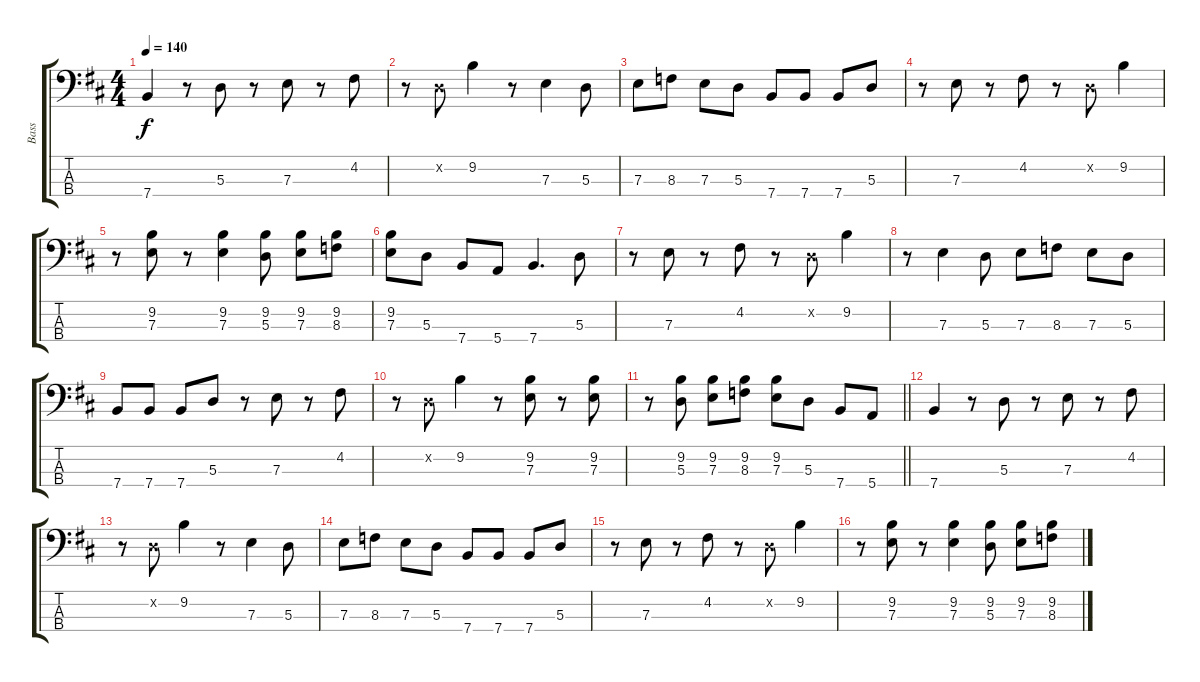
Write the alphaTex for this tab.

\track ("Bass" "Bass") {instrument electricbassfinger}
\staff {score tabs}
\tuning (G2 D2 A1 E1) {hide}
\ts (4 4)
\tempo 140
\clef f4
\ks d
7.4.4{dy f} r.8 5.3.8 r.8 7.3.8 r.8 4.2.8 |
r.8 0.2{x}.8 9.2.4 r.8 7.3.4 5.3.8 |
7.3.8 8.3.8 7.3.8 5.3.8 7.4.8 7.4.8 7.4.8 5.3.8 |
r.8 7.3.8 r.8 4.2.8 r.8 0.2{x}.8 9.2.4 |
r.8 (9.2 7.3).8 r.8 (9.2 7.3).4 (9.2 5.3).8 (9.2 7.3).8 (9.2 8.3).8 |
(9.2 7.3).8 5.3.8 7.4.8 5.4.8 7.4.4{d} 5.3.8 |
r.8 7.3.8 r.8 4.2.8 r.8 0.2{x}.8 9.2.4 |
r.8 7.3.4 5.3.8 7.3.8 8.3.8 7.3.8 5.3.8 |
7.4.8 7.4.8 7.4.8 5.3.8 r.8 7.3.8 r.8 4.2.8 |
r.8 0.2{x}.8 9.2.4 r.8 (9.2 7.3).8 r.8 (9.2 7.3).8 |
\barLineRight lightlight
r.8 (9.2 5.3).8 (9.2 7.3).8 (9.2 8.3).8 (9.2 7.3).8 5.3.8 7.4.8 5.4.8 |
7.4.4 r.8 5.3.8 r.8 7.3.8 r.8 4.2.8 |
r.8 0.2{x}.8 9.2.4 r.8 7.3.4 5.3.8 |
7.3.8 8.3.8 7.3.8 5.3.8 7.4.8 7.4.8 7.4.8 5.3.8 |
r.8 7.3.8 r.8 4.2.8 r.8 0.2{x}.8 9.2.4 |
r.8 (9.2 7.3).8 r.8 (9.2 7.3).4 (9.2 5.3).8 (9.2 7.3).8 (9.2 8.3).8
